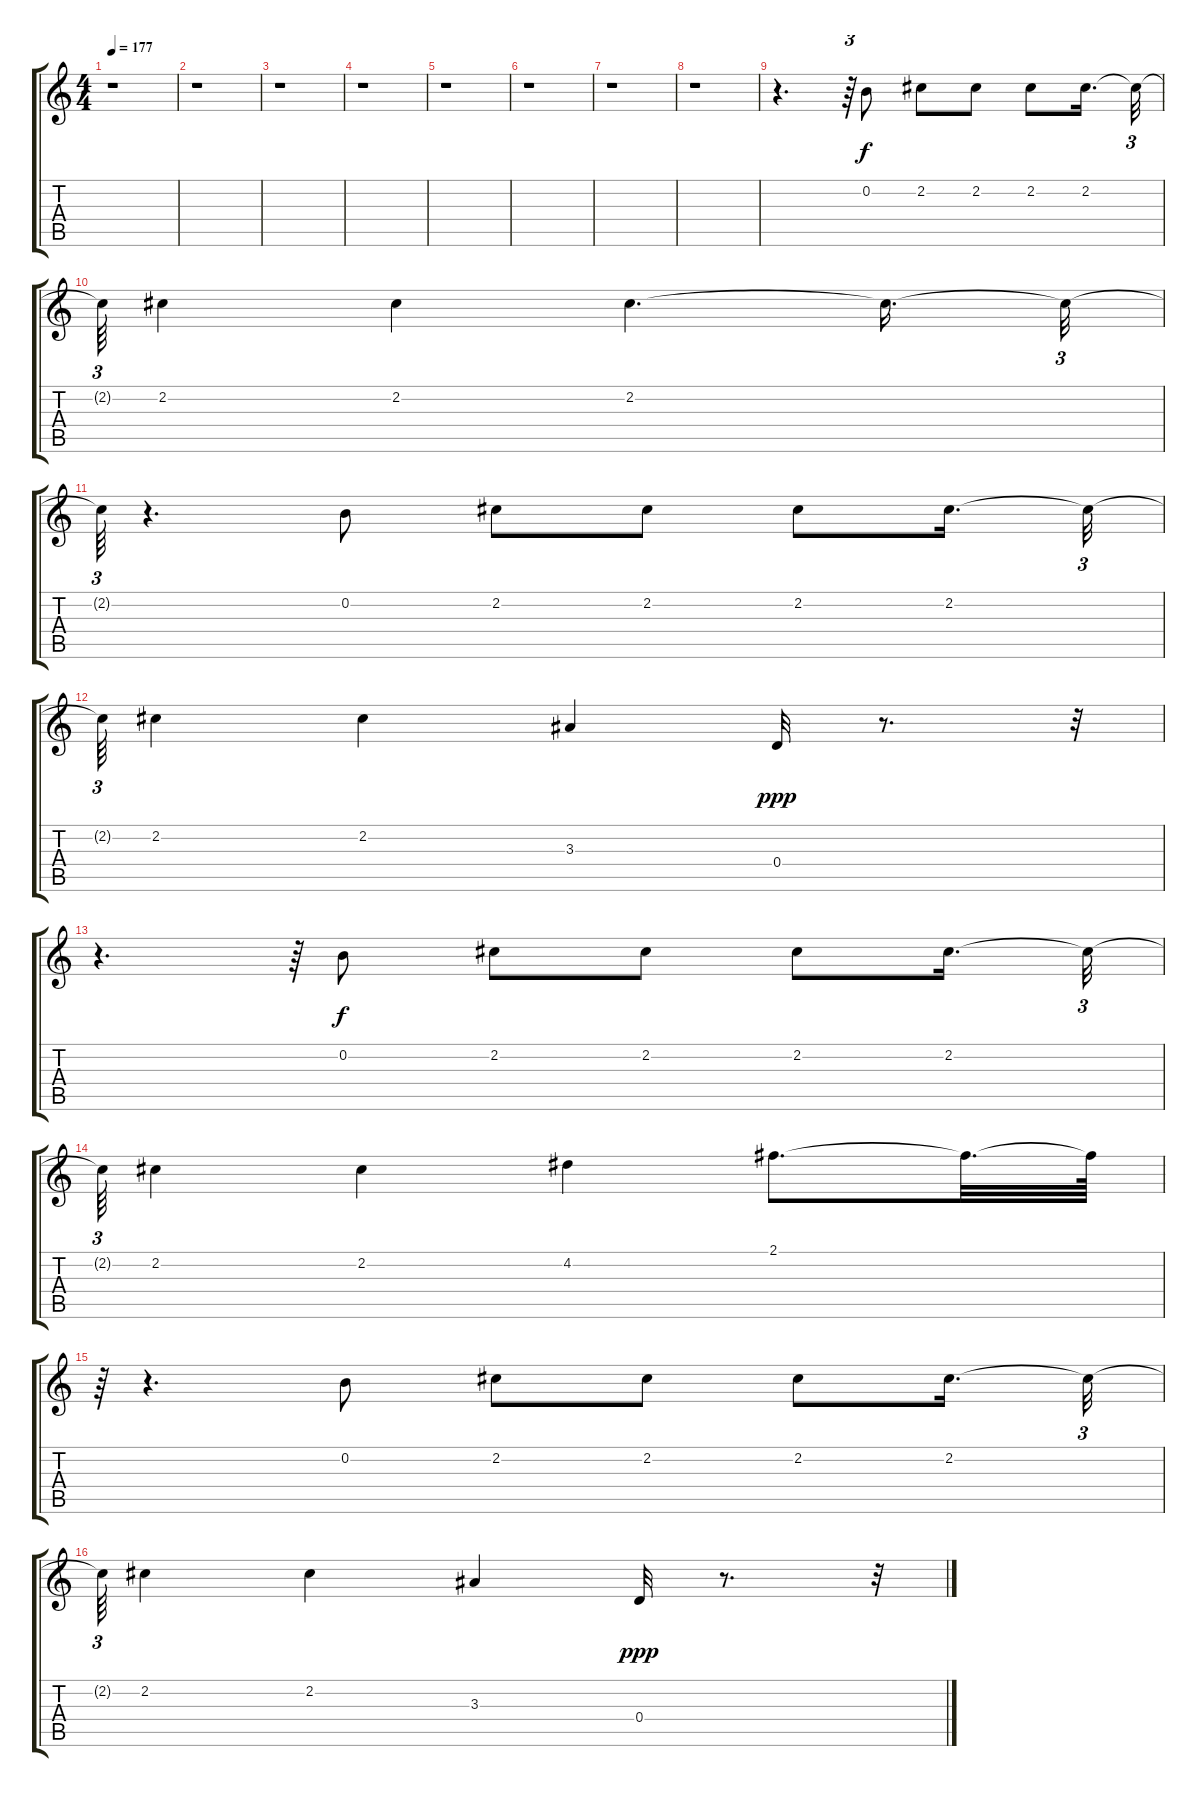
\track "" {instrument electricguitarjazz}
\staff {score tabs}
\tuning (E4 B3 G3 D3 A2 E2) {hide}
\ts (4 4)
\tempo 177
\clef g2
\ks c
r.1{dy f} |
r.1 |
r.1 |
r.1 |
r.1 |
r.1 |
r.1 |
r.1 |
r.4{d} r.64{tu (3 2)} 0.2.8 2.2.8 2.2.8 2.2.8 2.2.16{d} 2.2{t}.32{tu (3 2)} |
2.2{t}.64{tu (3 2)} 2.2.4 2.2.4 2.2.4{d} 2.2{t}.16{d} 2.2{t}.32{tu (3 2)} |
2.2{t}.64{tu (3 2)} r.4{d} 0.2.8 2.2.8 2.2.8 2.2.8 2.2.16{d} 2.2{t}.32{tu (3 2)} |
2.2{t}.64{tu (3 2)} 2.2.4 2.2.4 3.3.4 0.4.32{dy ppp} r.8{d} r.32{tu (3 2)} |
r.4{d} r.64{tu (3 2)} 0.2.8{dy f} 2.2.8 2.2.8 2.2.8 2.2.16{d} 2.2{t}.32{tu (3 2)} |
2.2{t}.64{tu (3 2)} 2.2.4 2.2.4 4.2.4 2.1.8{d} 2.1{t}.32{d} 2.1{t}.64 |
r.64{tu (3 2)} r.4{d} 0.2.8 2.2.8 2.2.8 2.2.8 2.2.16{d} 2.2{t}.32{tu (3 2)} |
2.2{t}.64{tu (3 2)} 2.2.4 2.2.4 3.3.4 0.4.32{dy ppp} r.8{d} r.32{tu (3 2)}
